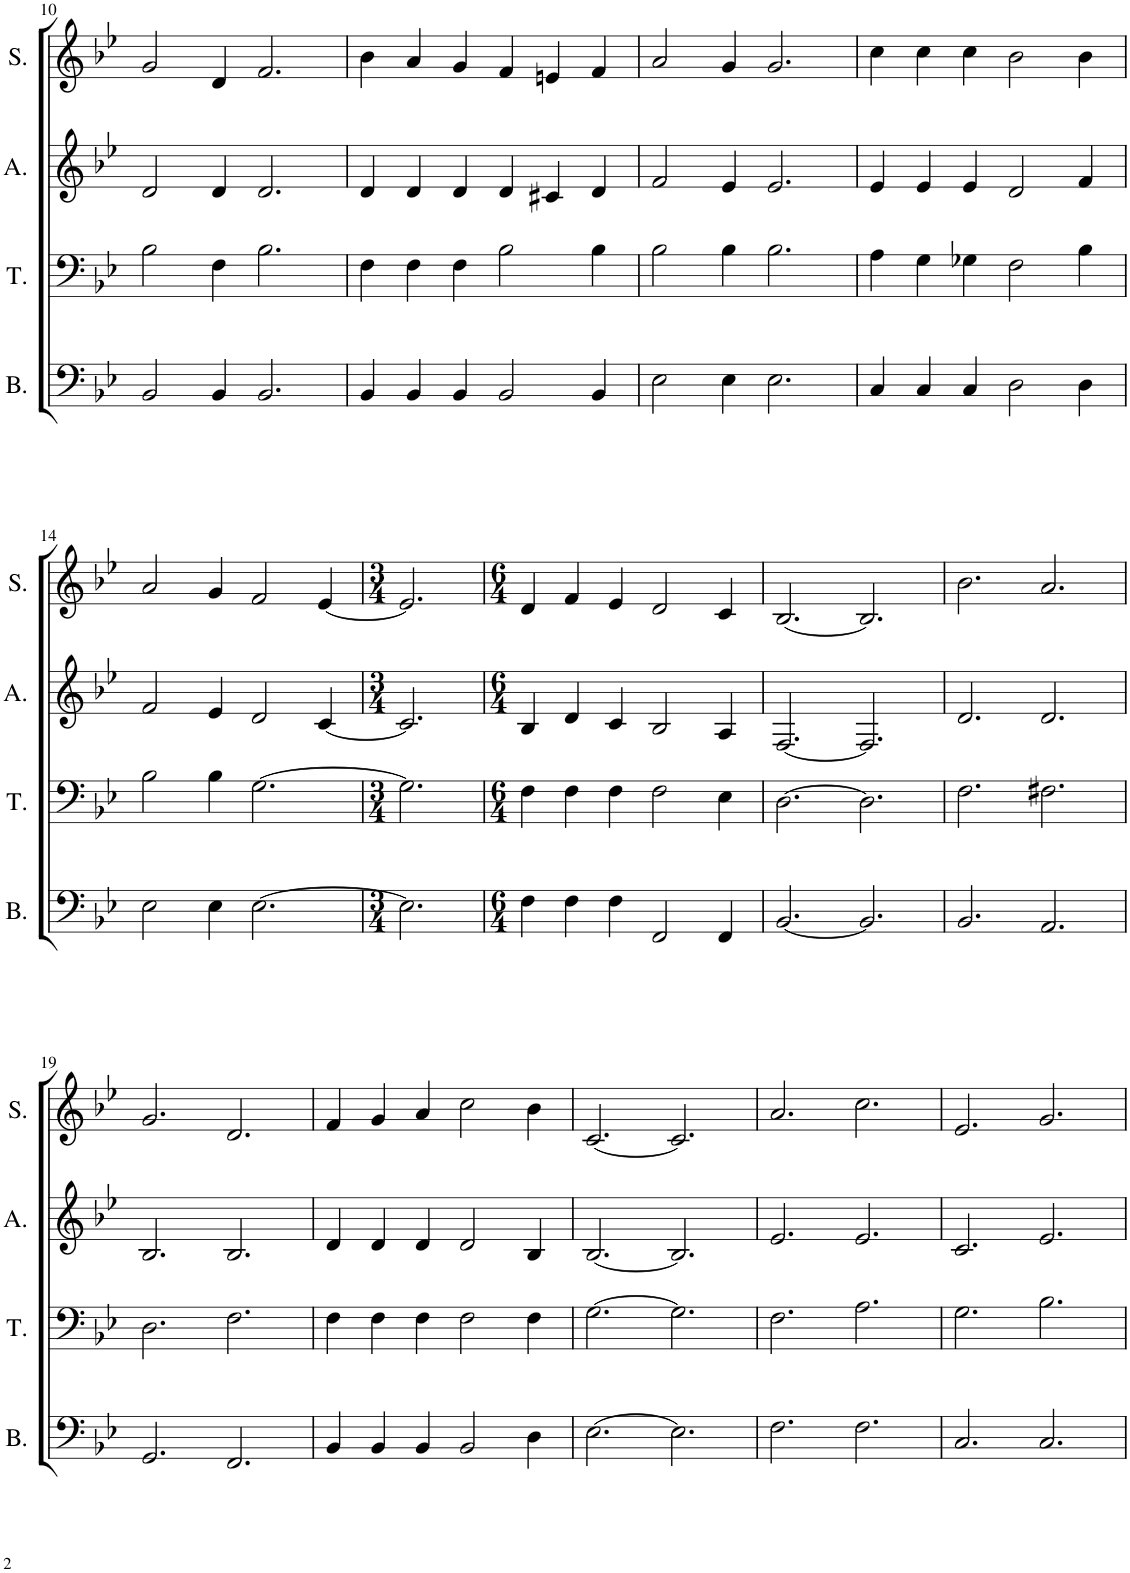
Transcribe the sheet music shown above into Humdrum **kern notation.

**kern	**kern	**kern	**kern
*part4	*part3	*part2	*part1
*staff4	*staff3	*staff2	*staff1
*I"Bass	*I"Tenor	*I"Alto	*I"Soprano
*I'B.	*I'T.	*I'A.	*I'S.
!!LO:PB:g=z
*clefF4	*clefF4	*clefG2	*clefG2
*k[b-e-]	*k[b-e-]	*k[b-e-]	*k[b-e-]
*M6/4	*M6/4	*M6/4	*M6/4
=10	=10	=10	=10
2BB-/	2B-\	2d/	2g/
4BB-/	4F\	4d/	4d/
2.BB-/	2.B-\	2.d/	2.f/
=11	=11	=11	=11
4BB-/	4F\	4d/	4b-\
4BB-/	4F\	4d/	4a/
4BB-/	4F\	4d/	4g/
2BB-/	2B-\	4d/	4f/
.	.	4c#X/	4en/
4BB-/	4B-\	4d/	4f/
=12	=12	=12	=12
2E-\	2B-\	2f/	2a/
4E-\	4B-\	4e-/	4g/
2.E-\	2.B-\	2.e-/	2.g/
=13	=13	=13	=13
4C/	4A\	4e-/	4cc\
4C/	4G\	4e-/	4cc\
4C/	4G-X\	4e-/	4cc\
2D\	2F\	2d/	2b-\
4D\	4B-\	4f/	4b-\
!!LO:LB:g=z
=14	=14	=14	=14
2E-\	2B-\	2f/	2a/
4E-\	4B-\	4e-/	4g/
[2.E-\	[2.G\	2d/	2f/
.	.	[4c/	[4e-/
=15	=15	=15	=15
*M3/4	*M3/4	*M3/4	*M3/4
2.E-\]	2.G\]	2.c/]	2.e-/]
=16	=16	=16	=16
*M6/4	*M6/4	*M6/4	*M6/4
4F\	4F\	4B-/	4d/
4F\	4F\	4d/	4f/
4F\	4F\	4c/	4e-/
2FF/	2F\	2B-/	2d/
4FF/	4E-\	4A/	4c/
=17	=17	=17	=17
[2.BB-/	[2.D\	[2.F/	[2.B-/
2.BB-/]	2.D\]	2.F/]	2.B-/]
=18	=18	=18	=18
2.BB-/	2.F\	2.d/	2.b-\
2.AA/	2.F#X\	2.d/	2.a/
!!LO:LB:g=z
=19	=19	=19	=19
2.GG/	2.D\	2.B-/	2.g/
2.FF/	2.F\	2.B-/	2.d/
=20	=20	=20	=20
4BB-/	4F\	4d/	4f/
4BB-/	4F\	4d/	4g/
4BB-/	4F\	4d/	4a/
2BB-/	2F\	2d/	2cc\
4D\	4F\	4B-/	4b-\
=21	=21	=21	=21
[2.E-\	[2.G\	[2.B-/	[2.c/
2.E-\]	2.G\]	2.B-/]	2.c/]
=22	=22	=22	=22
2.F\	2.F\	2.e-/	2.a/
2.F\	2.A\	2.e-/	2.cc\
=23	=23	=23	=23
2.C/	2.G\	2.c/	2.e-/
2.C/	2.B-\	2.e-/	2.g/
=	=	=	=
*-	*-	*-	*-
